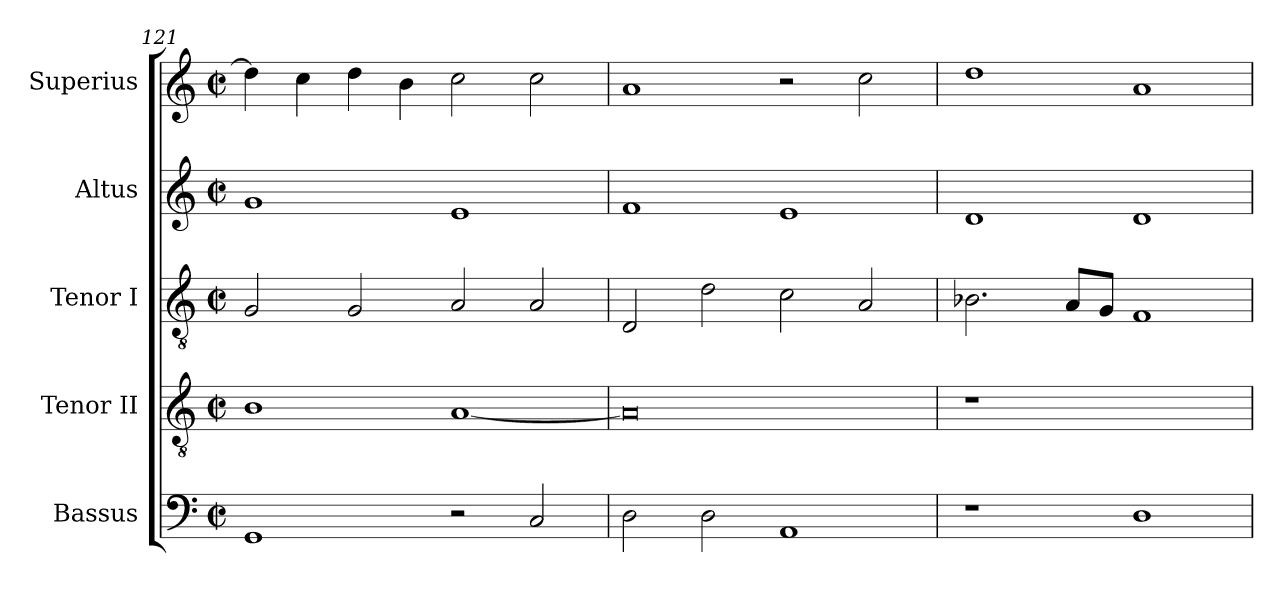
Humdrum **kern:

**kern	**kern	**kern	**kern	**kern
*part5	*part4	*part3	*part2	*part1
*staff5	*staff4	*staff3	*staff2	*staff1
*I"Bassus	*I"Tenor II	*I"Tenor I	*I"Altus	*I"Superius
*I'B.	*	*	*	*I'S.
*clefF4	*clefGv2	*clefGv2	*clefG2	*clefG2
*	*ITrd7c12	*ITrd7c12	*	*
*k[]	*k[]	*k[]	*k[]	*k[]
*C:	*C:	*C:	*C:	*C:
*M2/2	*M2/2	*M2/2	*M2/2	*M2/2
*met(c|)	*met(c|)	*met(c|)	*met(c|)	*met(c|)
=121	=121	=121	=121	=121
1GGi	1BBi	2GGi/	1gi	4ddi\]
.	.	.	.	4cci\
.	.	2GGi/	.	4ddi\
.	.	.	.	4bi\
2r	[<1AAi	2AAi/	1ei	2cci\
2Ci/	.	2AAi/	.	2cci\
=122	=122	=122	=122	=122
2Di\	0AAi]	2DDi/	1fi	1ai
2Di\	.	2Di\	.	.
1AAi	.	2Ci\	1ei	2r
.	.	2AAi/	.	2cci\
!!LO:LB:g=z
=123	=123	=123	=123	=123
!	!LO:N:vis=1	!	!	!
1r	1r	2.BB-Xi\	1di	1ddi
.	.	8AAi/L	.	.
.	.	8GGi/J	.	.
1Di	1ryy	1FFi	1di	1ai
=	=	=	=	=
*-	*-	*-	*-	*-
